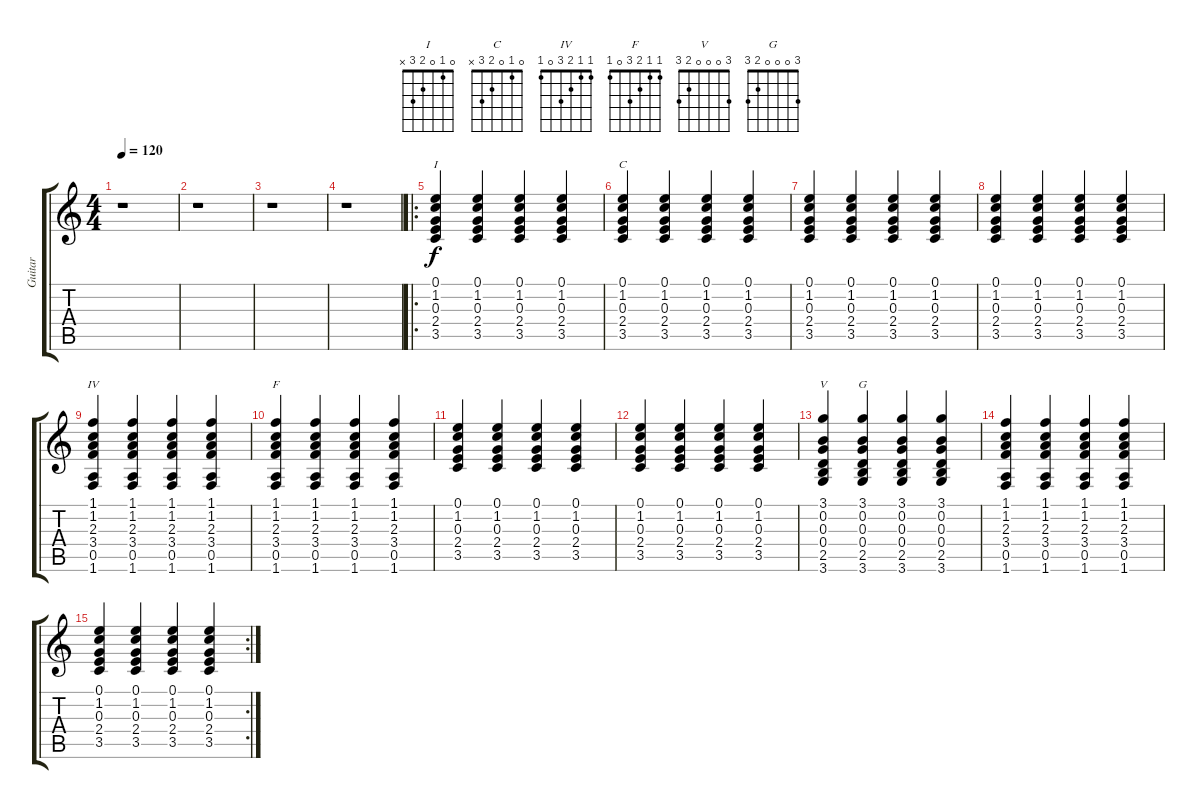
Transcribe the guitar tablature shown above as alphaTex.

\track ("Guitar" "Guitar") {instrument acousticguitarsteel}
\staff {score tabs}
\tuning (E4 B3 G3 D3 A2 E2) {hide}
\chord ("I" 0 1 0 2 3 x)
\chord ("C" 0 1 0 2 3 x)
\chord ("IV" 1 1 2 3 0 1)
\chord ("F" 1 1 2 3 0 1)
\chord ("V" 3 0 0 0 2 3)
\chord ("G" 3 0 0 0 2 3)
\ts (4 4)
\tempo 120
\clef g2
\ks c
r.1{dy f} |
r.1 |
r.1 |
r.1 |
\ro
(0.1 1.2 0.3 2.4 3.5).4{ch "I"} (0.1 1.2 0.3 2.4 3.5).4 (0.1 1.2 0.3 2.4 3.5).4 (0.1 1.2 0.3 2.4 3.5).4 |
(0.1 1.2 0.3 2.4 3.5).4{ch "C"} (0.1 1.2 0.3 2.4 3.5).4 (0.1 1.2 0.3 2.4 3.5).4 (0.1 1.2 0.3 2.4 3.5).4 |
(0.1 1.2 0.3 2.4 3.5).4 (0.1 1.2 0.3 2.4 3.5).4 (0.1 1.2 0.3 2.4 3.5).4 (0.1 1.2 0.3 2.4 3.5).4 |
(0.1 1.2 0.3 2.4 3.5).4 (0.1 1.2 0.3 2.4 3.5).4 (0.1 1.2 0.3 2.4 3.5).4 (0.1 1.2 0.3 2.4 3.5).4 |
(1.1 1.2 2.3 3.4 0.5 1.6).4{ch "IV"} (1.1 1.2 2.3 3.4 0.5 1.6).4 (1.1 1.2 2.3 3.4 0.5 1.6).4 (1.1 1.2 2.3 3.4 0.5 1.6).4 |
(1.1 1.2 2.3 3.4 0.5 1.6).4{ch "F"} (1.1 1.2 2.3 3.4 0.5 1.6).4 (1.1 1.2 2.3 3.4 0.5 1.6).4 (1.1 1.2 2.3 3.4 0.5 1.6).4 |
(0.1 1.2 0.3 2.4 3.5).4 (0.1 1.2 0.3 2.4 3.5).4 (0.1 1.2 0.3 2.4 3.5).4 (0.1 1.2 0.3 2.4 3.5).4 |
(0.1 1.2 0.3 2.4 3.5).4 (0.1 1.2 0.3 2.4 3.5).4 (0.1 1.2 0.3 2.4 3.5).4 (0.1 1.2 0.3 2.4 3.5).4 |
(3.1 0.2 0.3 0.4 2.5 3.6).4{ch "V"} (3.1 0.2 0.3 0.4 2.5 3.6).4{ch "G"} (3.1 0.2 0.3 0.4 2.5 3.6).4 (3.1 0.2 0.3 0.4 2.5 3.6).4 |
(1.1 1.2 2.3 3.4 0.5 1.6).4 (1.1 1.2 2.3 3.4 0.5 1.6).4 (1.1 1.2 2.3 3.4 0.5 1.6).4 (1.1 1.2 2.3 3.4 0.5 1.6).4 |
\rc 2
(0.1 1.2 0.3 2.4 3.5).4 (0.1 1.2 0.3 2.4 3.5).4 (0.1 1.2 0.3 2.4 3.5).4 (0.1 1.2 0.3 2.4 3.5).4
